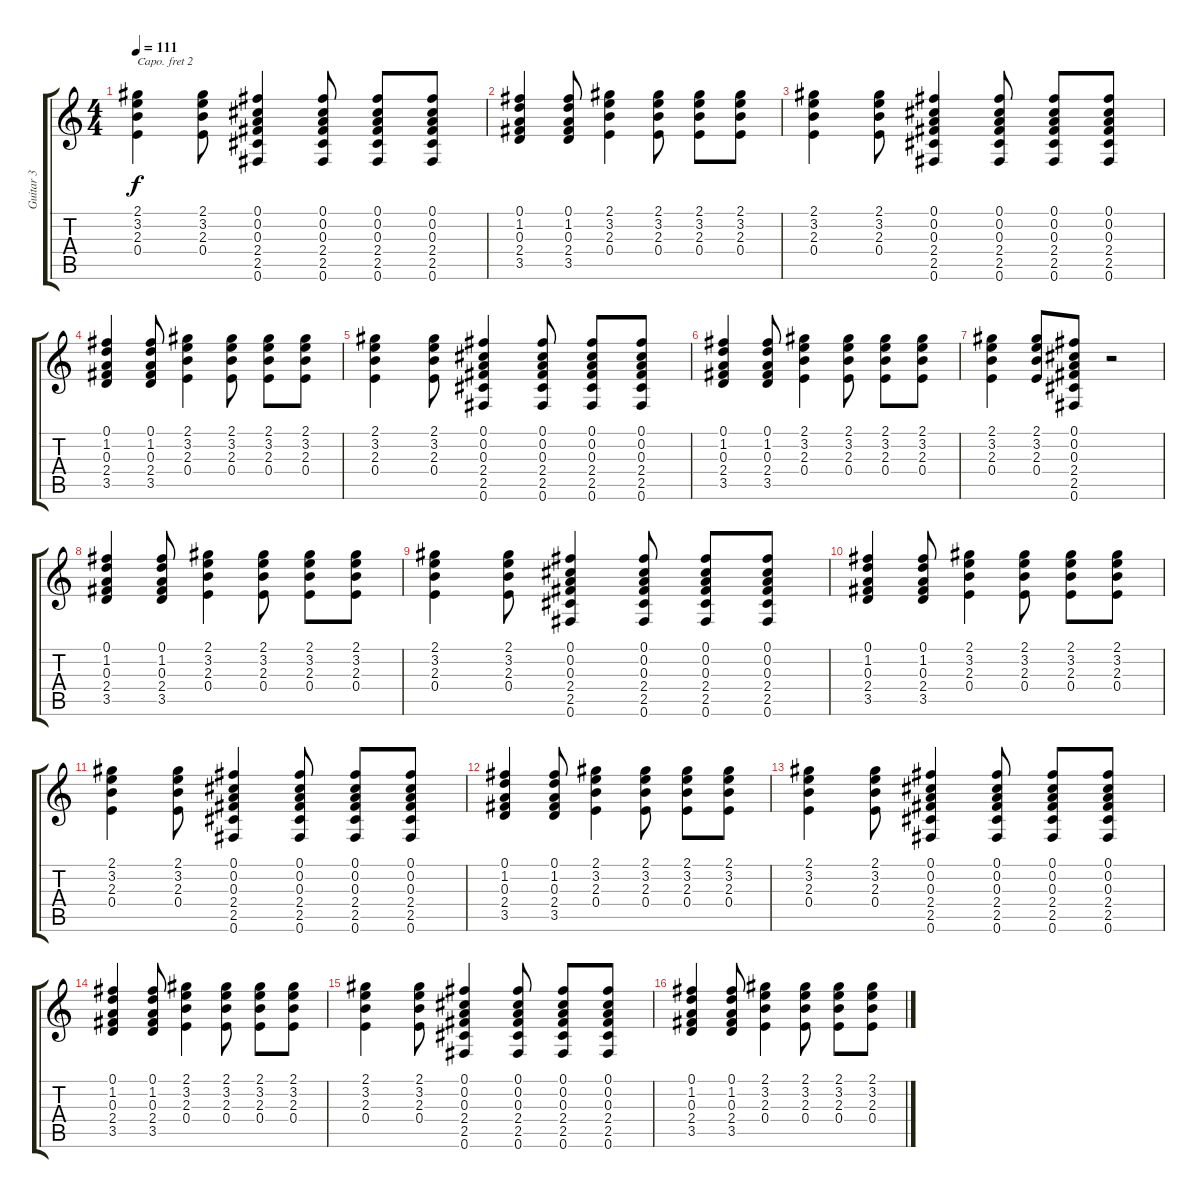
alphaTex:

\track ("Guitar 3" "Guitar 3") {instrument acousticguitarsteel}
\staff {score tabs}
\capo 2
\tuning (E4 B3 G3 D3 A2 E2) {hide}
\ts (4 4)
\tempo 111
\clef g2
\ks c
(2.1 3.2 2.3 0.4).4{dy f} (2.1 3.2 2.3 0.4).8 (0.1 0.2 0.3 2.4 2.5 0.6).4 (0.1 0.2 0.3 2.4 2.5 0.6).8 (0.1 0.2 0.3 2.4 2.5 0.6).8 (0.1 0.2 0.3 2.4 2.5 0.6).8 |
(0.1 1.2 0.3 2.4 3.5).4 (0.1 1.2 0.3 2.4 3.5).8 (2.1 3.2 2.3 0.4).4 (2.1 3.2 2.3 0.4).8 (2.1 3.2 2.3 0.4).8 (2.1 3.2 2.3 0.4).8 |
(2.1 3.2 2.3 0.4).4 (2.1 3.2 2.3 0.4).8 (0.1 0.2 0.3 2.4 2.5 0.6).4 (0.1 0.2 0.3 2.4 2.5 0.6).8 (0.1 0.2 0.3 2.4 2.5 0.6).8 (0.1 0.2 0.3 2.4 2.5 0.6).8 |
(0.1 1.2 0.3 2.4 3.5).4 (0.1 1.2 0.3 2.4 3.5).8 (2.1 3.2 2.3 0.4).4 (2.1 3.2 2.3 0.4).8 (2.1 3.2 2.3 0.4).8 (2.1 3.2 2.3 0.4).8 |
(2.1 3.2 2.3 0.4).4 (2.1 3.2 2.3 0.4).8 (0.1 0.2 0.3 2.4 2.5 0.6).4 (0.1 0.2 0.3 2.4 2.5 0.6).8 (0.1 0.2 0.3 2.4 2.5 0.6).8 (0.1 0.2 0.3 2.4 2.5 0.6).8 |
(0.1 1.2 0.3 2.4 3.5).4 (0.1 1.2 0.3 2.4 3.5).8 (2.1 3.2 2.3 0.4).4 (2.1 3.2 2.3 0.4).8 (2.1 3.2 2.3 0.4).8 (2.1 3.2 2.3 0.4).8 |
(2.1 3.2 2.3 0.4).4 (2.1 3.2 2.3 0.4).8 (0.1 0.2 0.3 2.4 2.5 0.6).8 r.2 |
(0.1 1.2 0.3 2.4 3.5).4 (0.1 1.2 0.3 2.4 3.5).8 (2.1 3.2 2.3 0.4).4 (2.1 3.2 2.3 0.4).8 (2.1 3.2 2.3 0.4).8 (2.1 3.2 2.3 0.4).8 |
(2.1 3.2 2.3 0.4).4 (2.1 3.2 2.3 0.4).8 (0.1 0.2 0.3 2.4 2.5 0.6).4 (0.1 0.2 0.3 2.4 2.5 0.6).8 (0.1 0.2 0.3 2.4 2.5 0.6).8 (0.1 0.2 0.3 2.4 2.5 0.6).8 |
(0.1 1.2 0.3 2.4 3.5).4 (0.1 1.2 0.3 2.4 3.5).8 (2.1 3.2 2.3 0.4).4 (2.1 3.2 2.3 0.4).8 (2.1 3.2 2.3 0.4).8 (2.1 3.2 2.3 0.4).8 |
(2.1 3.2 2.3 0.4).4 (2.1 3.2 2.3 0.4).8 (0.1 0.2 0.3 2.4 2.5 0.6).4 (0.1 0.2 0.3 2.4 2.5 0.6).8 (0.1 0.2 0.3 2.4 2.5 0.6).8 (0.1 0.2 0.3 2.4 2.5 0.6).8 |
(0.1 1.2 0.3 2.4 3.5).4 (0.1 1.2 0.3 2.4 3.5).8 (2.1 3.2 2.3 0.4).4 (2.1 3.2 2.3 0.4).8 (2.1 3.2 2.3 0.4).8 (2.1 3.2 2.3 0.4).8 |
(2.1 3.2 2.3 0.4).4 (2.1 3.2 2.3 0.4).8 (0.1 0.2 0.3 2.4 2.5 0.6).4 (0.1 0.2 0.3 2.4 2.5 0.6).8 (0.1 0.2 0.3 2.4 2.5 0.6).8 (0.1 0.2 0.3 2.4 2.5 0.6).8 |
(0.1 1.2 0.3 2.4 3.5).4 (0.1 1.2 0.3 2.4 3.5).8 (2.1 3.2 2.3 0.4).4 (2.1 3.2 2.3 0.4).8 (2.1 3.2 2.3 0.4).8 (2.1 3.2 2.3 0.4).8 |
(2.1 3.2 2.3 0.4).4 (2.1 3.2 2.3 0.4).8 (0.1 0.2 0.3 2.4 2.5 0.6).4 (0.1 0.2 0.3 2.4 2.5 0.6).8 (0.1 0.2 0.3 2.4 2.5 0.6).8 (0.1 0.2 0.3 2.4 2.5 0.6).8 |
(0.1 1.2 0.3 2.4 3.5).4 (0.1 1.2 0.3 2.4 3.5).8 (2.1 3.2 2.3 0.4).4 (2.1 3.2 2.3 0.4).8 (2.1 3.2 2.3 0.4).8 (2.1 3.2 2.3 0.4).8
